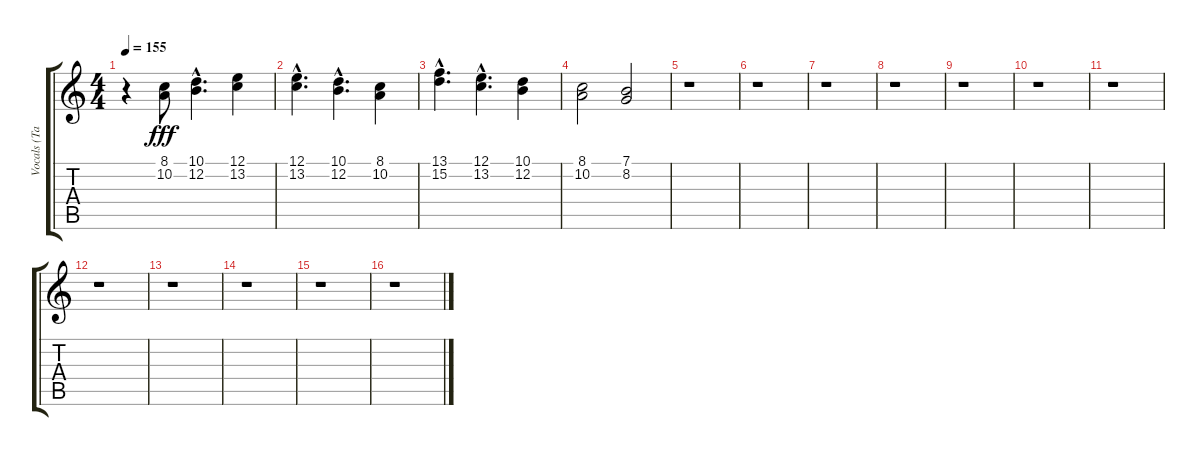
\track ("Vocals (Tarja)" "Vocals (Ta") {instrument lead3calliope}
\staff {score tabs}
\tuning (E4 B3 G3 D3 A2 E2) {hide}
\ts (4 4)
\tempo 155
\clef g2
\ks c
r.4{dy f} (8.1 10.2).8{dy fff} (10.1{hac} 12.2{hac}).4{d} (12.1 13.2).4 |
(12.1{hac} 13.2{hac}).4{d} (10.1{hac} 12.2{hac}).4{d} (8.1 10.2).4 |
(13.1{hac} 15.2{hac}).4{d} (12.1{hac} 13.2{hac}).4{d} (10.1 12.2).4 |
(8.1 10.2).2 (7.1 8.2).2 |
r.1 |
r.1 |
r.1 |
r.1 |
r.1 |
r.1 |
r.1 |
r.1 |
r.1 |
r.1 |
r.1 |
r.1
